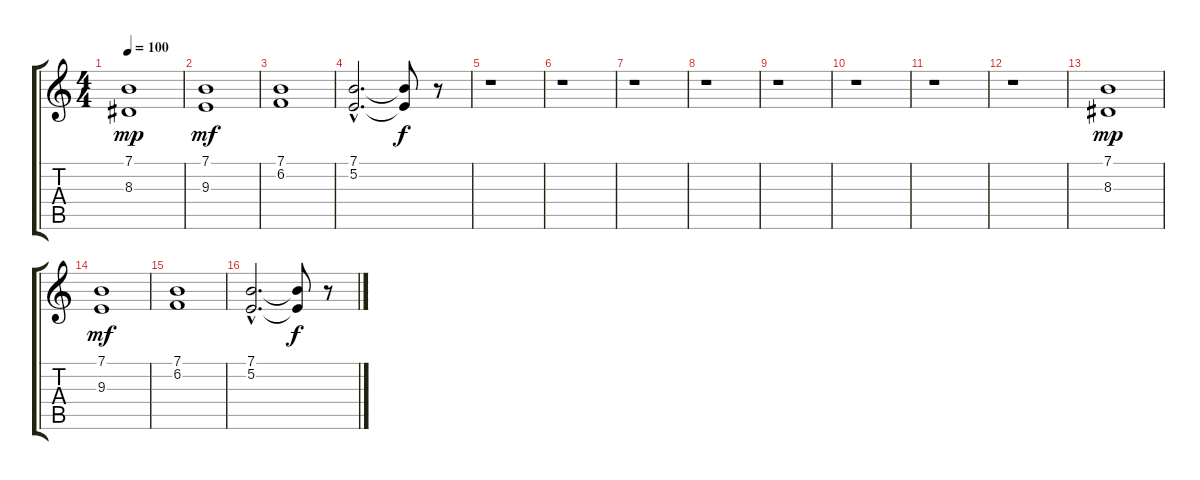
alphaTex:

\track "" {instrument synthvoice}
\staff {score tabs}
\tuning (E4 B3 G3 D3 A2 E2) {hide}
\ts (4 4)
\tempo 100
\clef g2
\ks c
(7.1 8.3).1{dy mp} |
(7.1 9.3).1{dy mf} |
(7.1 6.2).1 |
(7.1{hac} 5.2{hac}).2{d} (7.1{t} 5.2{t}).8{dy f} r.8 |
r.1 |
r.1 |
r.1 |
r.1 |
r.1 |
r.1 |
r.1 |
r.1 |
(7.1 8.3).1{dy mp} |
(7.1 9.3).1{dy mf} |
(7.1 6.2).1 |
(7.1{hac} 5.2{hac}).2{d} (7.1{t} 5.2{t}).8{dy f} r.8
